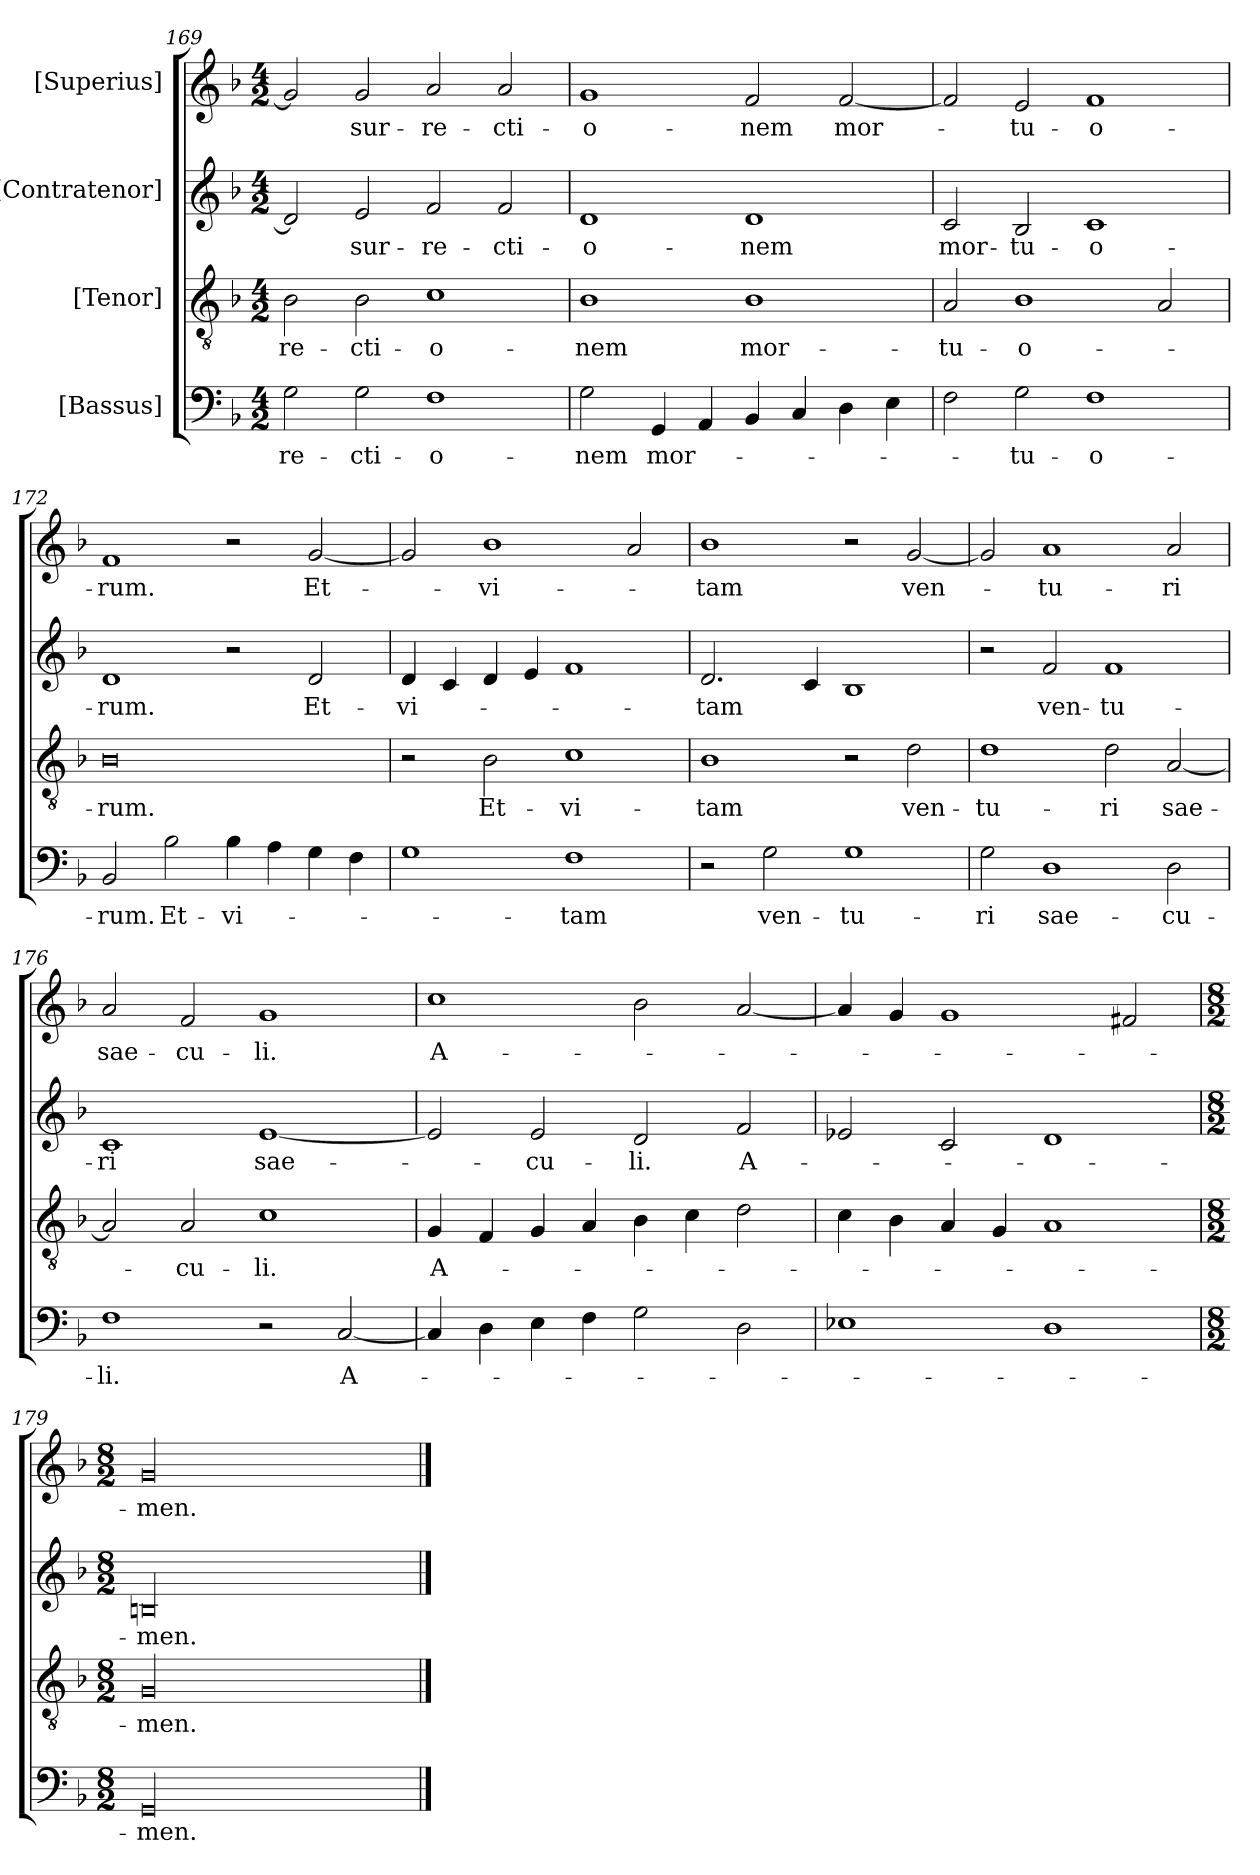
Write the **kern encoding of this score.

**kern	**text	**kern	**text	**kern	**text	**kern	**text
*part4	*part4	*part3	*part3	*part2	*part2	*part1	*part1
*staff4	*staff4	*staff3	*staff3	*staff2	*staff2	*staff1	*staff1
*I"[Bassus]	*	*I"[Tenor]	*	*I"[Contratenor]	*	*I"[Superius]	*
*clefF4	*	*clefGv2	*	*clefG2	*	*clefG2	*
*k[b-]	*	*k[b-]	*	*k[b-]	*	*k[b-]	*
*M4/2	*	*M4/2	*	*M4/2	*	*M4/2	*
=169	=169	=169	=169	=169	=169	=169	=169
2G\	-re-	2B-\	-re-	2d/]	.	2g/]	.
2G\	-cti-	2B-\	-cti-	2e/	-sur-	2g/	-sur-
1F\	-o-	1c\	-o-	2f/	-re-	2a/	-re-
.	.	.	.	2f/	-cti-	2a/	-cti-
=170	=170	=170	=170	=170	=170	=170	=170
2G\	-nem	1B-\	-nem	1d/	-o-	1g/	-o-
4GG/	mor-	.	.	.	.	.	.
4AA/	.	.	.	.	.	.	.
4BB-/	.	1B-\	mor-	1d/	-nem	2f/	-nem
4C/	.	.	.	.	.	.	.
4D\	.	.	.	.	.	[2f/	mor-
4E\	.	.	.	.	.	.	.
=171	=171	=171	=171	=171	=171	=171	=171
2F\	.	2A/	-tu-	2c/	mor-	2f/]	.
2G\	-tu-	1B-\	-o-	2B-/	-tu-	2e/	-tu-
1F\	-o-	.	.	1c/	-o-	1f/	-o-
.	.	2A/	.	.	.	.	.
=172	=172	=172	=172	=172	=172	=172	=172
2BB-/	-rum.	0B-\	-rum.	1d/	-rum.	1f/	-rum.
2B-\	Et-	.	.	.	.	.	.
4B-\	vi-	.	.	2r	.	2r	.
4A\	.	.	.	.	.	.	.
4G\	.	.	.	2d/	Et-	[2g/	Et-
4F\	.	.	.	.	.	.	.
=173	=173	=173	=173	=173	=173	=173	=173
1G\	.	2r	.	4d/	vi-	2g/]	.
.	.	.	.	4c/	.	.	.
.	.	2B-\	Et-	4d/	.	1b-\	vi-
.	.	.	.	4e/	.	.	.
1F\	-tam	1c\	vi-	1f/	.	.	.
.	.	.	.	.	.	2a/	.
=174	=174	=174	=174	=174	=174	=174	=174
2r	.	1B-\	-tam	2.d/	-tam	1b-\	-tam
2G\	ven-	.	.	.	.	.	.
.	.	.	.	4c/	.	.	.
1G\	-tu-	2r	.	1B-/	.	2r	.
.	.	2d\	ven-	.	.	[2g/	ven-
=175	=175	=175	=175	=175	=175	=175	=175
2G\	-ri	1d\	-tu-	2r	.	2g/]	.
1D\	sae-	.	.	2f/	ven-	1a/	-tu-
.	.	2d\	-ri	1f/	-tu-	.	.
2D\	-cu-	[2A/	sae-	.	.	2a/	-ri
=176	=176	=176	=176	=176	=176	=176	=176
1F\	-li.	2A/]	.	1c/	-ri	2a/	sae-
.	.	2A/	-cu-	.	.	2f/	-cu-
2r	.	1c\	-li.	[1e/	sae-	1g/	-li.
[2C/	A-	.	.	.	.	.	.
=177	=177	=177	=177	=177	=177	=177	=177
4C/]	.	4G/	A-	2e/]	.	1cc\	A-
4D\	.	4F/	.	.	.	.	.
4E\	.	4G/	.	2e/	-cu-	.	.
4F\	.	4A/	.	.	.	.	.
2G\	.	4B-\	.	2d/	-li.	2b-\	.
.	.	4c\	.	.	.	.	.
2D\	.	2d\	.	2f/	A-	[2a/	.
=178	=178	=178	=178	=178	=178	=178	=178
1E-X\	.	4c\	.	2e-X/	.	4a/]	.
.	.	4B-\	.	.	.	4g/	.
.	.	4A/	.	2c/	.	1g/	.
.	.	4G/	.	.	.	.	.
1D\	.	1A/	.	1d/	.	.	.
.	.	.	.	.	.	2f#X/	.
=179	=179	=179	=179	=179	=179	=179	=179
*M8/2	*	*M8/2	*	*M8/2	*	*M8/2	*
00GG/	-men.	00G/	-men.	00Bn/	-men.	00g/	-men.
==	==	==	==	==	==	==	==
*-	*-	*-	*-	*-	*-	*-	*-
